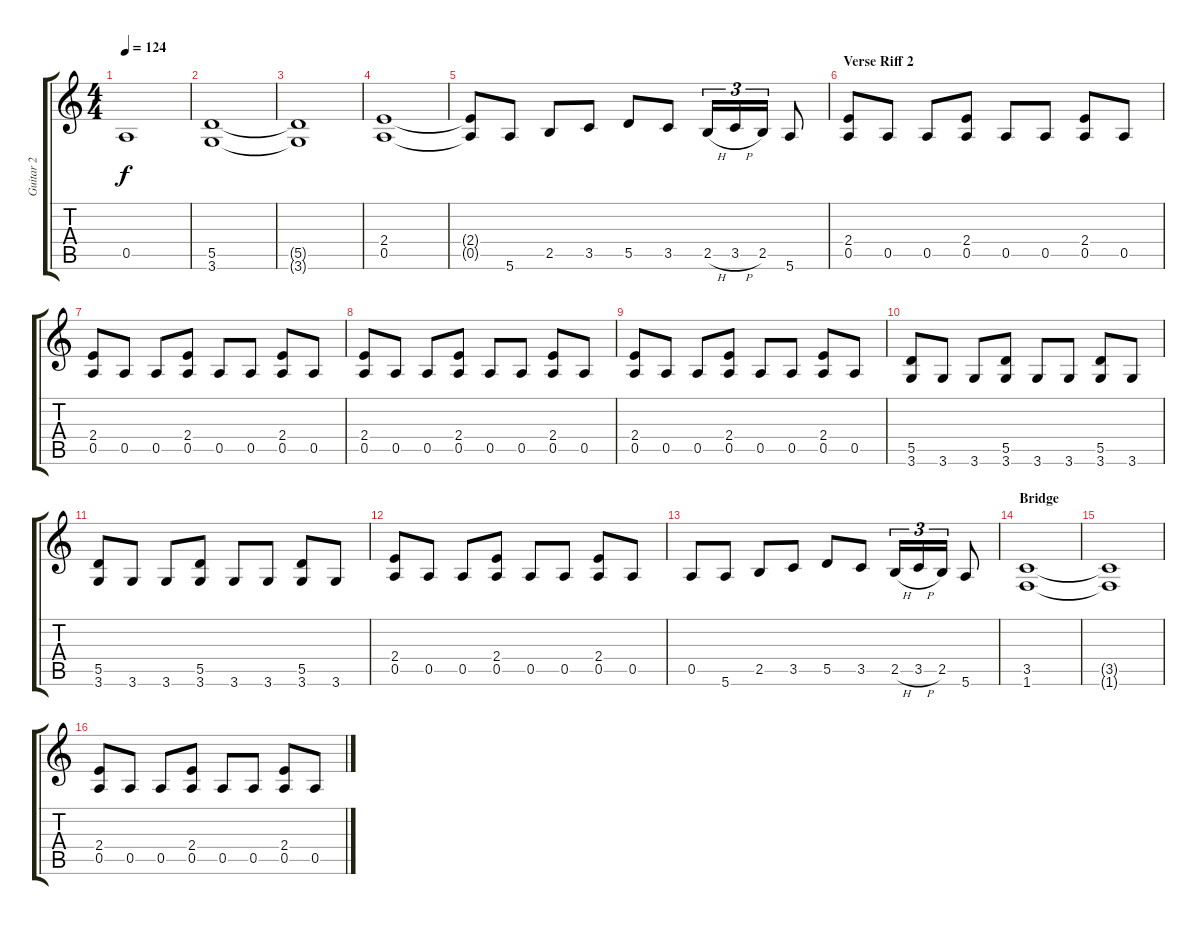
\track ("Guitar 2" "Guitar 2") {instrument overdrivenguitar}
\staff {score tabs}
\tuning (E4 B3 G3 D3 A2 E2) {hide}
\ts (4 4)
\tempo 124
\clef g2
\ks c
0.5{t}.1{dy f} |
(5.5 3.6).1 |
(5.5{t} 3.6{t}).1 |
(2.4 0.5).1 |
(2.4{t} 0.5{t}).8 5.6.8 2.5.8 3.5.8 5.5.8 3.5.8 2.5{h}.16{tu (3 2)} 3.5{h}.16{tu (3 2)} 2.5.16{tu (3 2)} 5.6.8 |
\section ("" "Verse Riff 2")
(2.4 0.5).8 0.5.8 0.5.8 (2.4 0.5).8 0.5.8 0.5.8 (2.4 0.5).8 0.5.8 |
(2.4 0.5).8 0.5.8 0.5.8 (2.4 0.5).8 0.5.8 0.5.8 (2.4 0.5).8 0.5.8 |
(2.4 0.5).8 0.5.8 0.5.8 (2.4 0.5).8 0.5.8 0.5.8 (2.4 0.5).8 0.5.8 |
(2.4 0.5).8 0.5.8 0.5.8 (2.4 0.5).8 0.5.8 0.5.8 (2.4 0.5).8 0.5.8 |
(5.5 3.6).8 3.6.8 3.6.8 (5.5 3.6).8 3.6.8 3.6.8 (5.5 3.6).8 3.6.8 |
(5.5 3.6).8 3.6.8 3.6.8 (5.5 3.6).8 3.6.8 3.6.8 (5.5 3.6).8 3.6.8 |
(2.4 0.5).8 0.5.8 0.5.8 (2.4 0.5).8 0.5.8 0.5.8 (2.4 0.5).8 0.5.8 |
0.5.8 5.6.8 2.5.8 3.5.8 5.5.8 3.5.8 2.5{h}.16{tu (3 2)} 3.5{h}.16{tu (3 2)} 2.5.16{tu (3 2)} 5.6.8 |
\section ("" "Bridge")
(3.5 1.6).1 |
(3.5{t} 1.6{t}).1 |
(2.4 0.5).8 0.5.8 0.5.8 (2.4 0.5).8 0.5.8 0.5.8 (2.4 0.5).8 0.5.8
